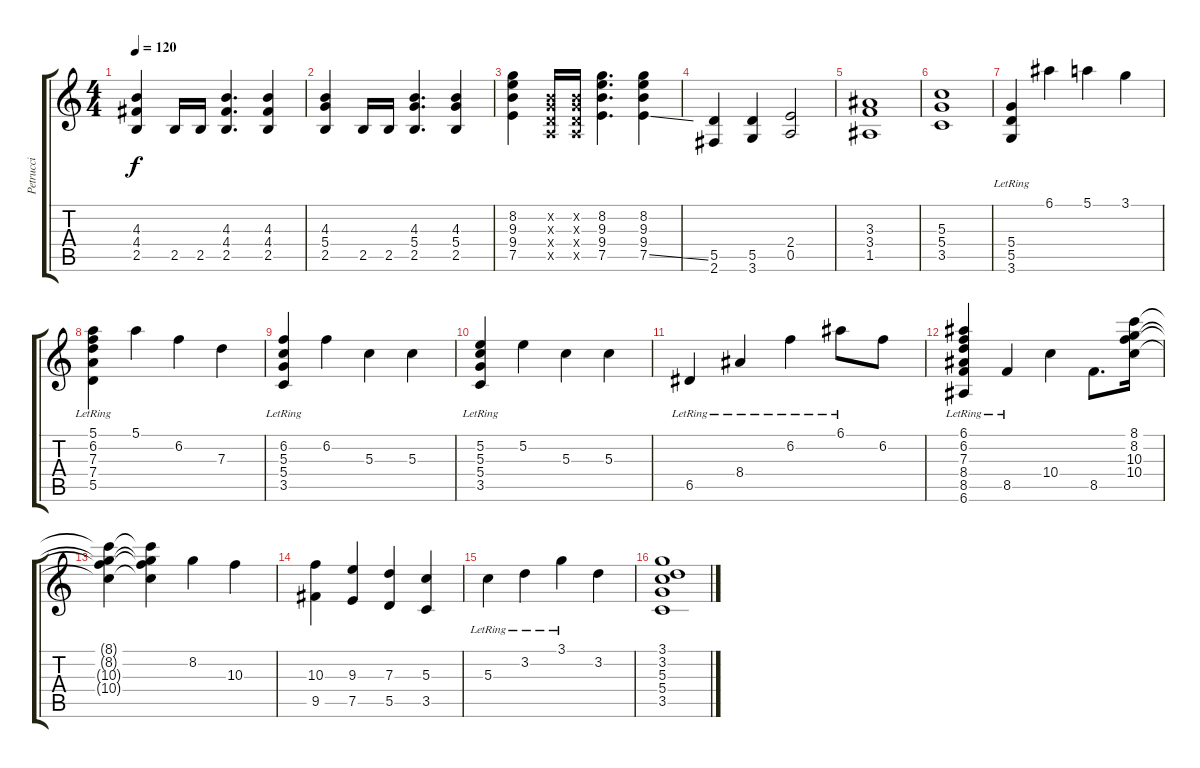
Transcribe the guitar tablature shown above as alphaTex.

\track ("Petrucci" "Petrucci") {instrument distortionguitar}
\staff {score tabs}
\tuning (E4 B3 G3 D3 A2 E2) {hide}
\ts (4 4)
\tempo 120
\clef g2
\ks c
(4.3 4.4 2.5).4{dy f} 2.5.16 2.5.16 (4.3 4.4 2.5).4{d} (4.3 4.4 2.5).4 |
(4.3 5.4 2.5).4 2.5.16 2.5.16 (4.3 5.4 2.5).4{d} (4.3 5.4 2.5).4 |
(8.2 9.3 9.4 7.5).4 (0.2{x} 0.3{x} 0.4{x} 0.5{x}).16 (0.2{x} 0.3{x} 0.4{x} 0.5{x}).16 (8.2 9.3 9.4 7.5).4{d} (8.2 9.3 9.4 7.5{ss}).4 |
(5.5 2.6).4 (5.5 3.6).4 (2.4 0.5).2 |
(3.3 3.4 1.5).1 |
(5.3 5.4 3.5).1 |
(5.4{lr} 5.5{lr} 3.6{lr}).4 6.1.4 5.1.4 3.1.4 |
(5.1{lr} 6.2{lr} 7.3{lr} 7.4{lr} 5.5{lr}).4 5.1.4 6.2.4 7.3.4 |
(6.2{lr} 5.3{lr} 5.4{lr} 3.5{lr}).4 6.2.4 5.3.4 5.3.4 |
(5.2{lr} 5.3{lr} 5.4{lr} 3.5{lr}).4 5.2.4 5.3.4 5.3.4 |
6.5{lr}.4 8.4{lr}.4 6.2{lr}.4 6.1{lr}.8 6.2.8 |
(6.1 6.2{lr} 7.3 8.4 8.5 6.6).4 8.5{lr}.4 10.4.4 8.5.8{d} (8.1 8.2 10.3 10.4).16 |
(8.1{t} 8.2{t} 10.3{t} 10.4{t}).4 (8.1{t} 8.2{t} 10.3{t} 10.4{t}).4 8.2.4 10.3.4 |
(10.3 9.5).4 (9.3 7.5).4 (7.3 5.5).4 (5.3 3.5).4 |
5.3{lr}.4 3.2{lr}.4 3.1{lr}.4 3.2.4 |
(3.1 3.2 5.3 5.4 3.5).1
